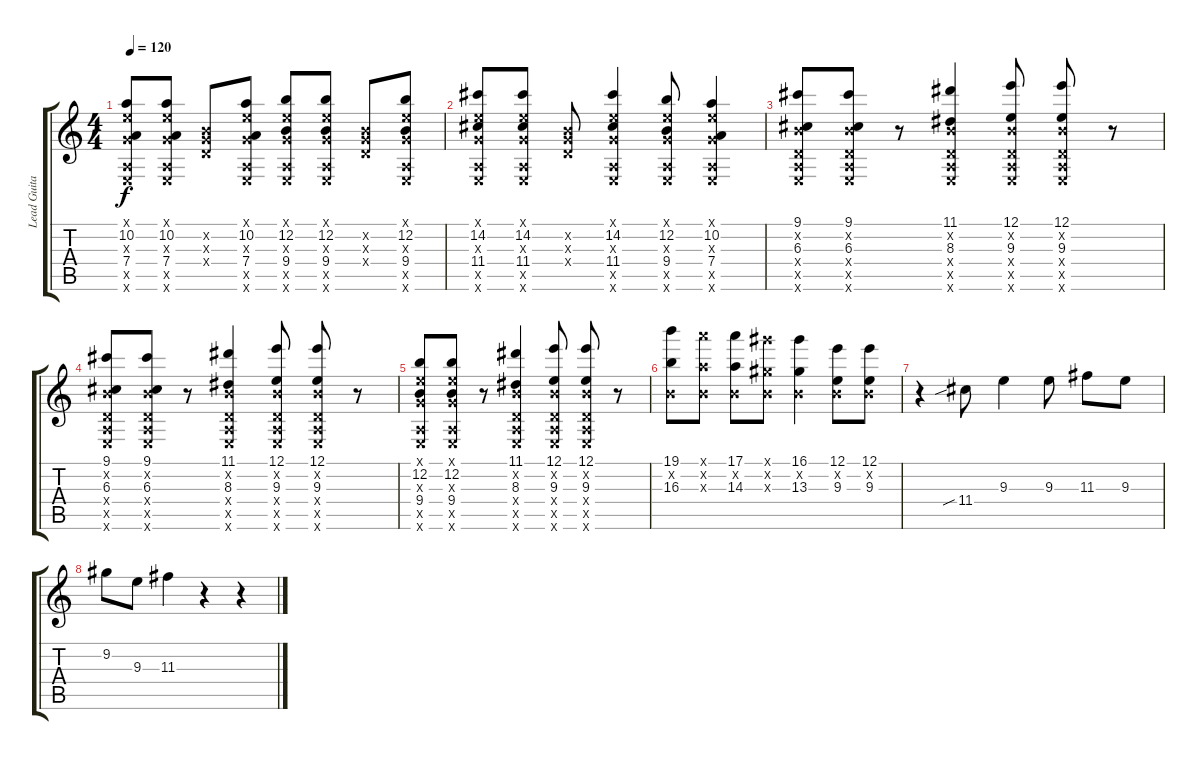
\track ("Lead Guitar" "Lead Guita") {instrument acousticguitarsteel}
\staff {score tabs}
\tuning (E4 B3 G3 D3 A2 E2) {hide}
\ts (4 4)
\tempo 120
\clef g2
\ks c
(0.1{x} 10.2 0.3{x} 7.4 0.5{x} 0.6{x}).8{dy f} (0.1{x} 10.2 0.3{x} 7.4 0.5{x} 0.6{x}).8 (0.2{x} 0.3{x} 0.4{x}).8 (0.1{x} 10.2 0.3{x} 7.4 0.5{x} 0.6{x}).8 (0.1{x} 12.2 0.3{x} 9.4 0.5{x} 0.6{x}).8 (0.1{x} 12.2 0.3{x} 9.4 0.5{x} 0.6{x}).8 (0.2{x} 0.3{x} 0.4{x}).8 (0.1{x} 12.2 0.3{x} 9.4 0.5{x} 0.6{x}).8 |
(0.1{x} 14.2 0.3{x} 11.4 0.5{x} 0.6{x}).8 (0.1{x} 14.2 0.3{x} 11.4 0.5{x} 0.6{x}).8 (0.2{x} 0.3{x} 0.4{x}).8 (0.1{x} 14.2 0.3{x} 11.4 0.5{x} 0.6{x}).4 (0.1{x} 12.2 0.3{x} 9.4 0.5{x} 0.6{x}).8 (0.1{x} 10.2 0.3{x} 7.4 0.5{x} 0.6{x}).4 |
(9.1 0.2{x} 6.3 0.4{x} 0.5{x} 0.6{x}).8 (9.1 0.2{x} 6.3 0.4{x} 0.5{x} 0.6{x}).8 r.8 (11.1 0.2{x} 8.3 0.4{x} 0.5{x} 0.6{x}).4 (12.1 0.2{x} 9.3 0.4{x} 0.5{x} 0.6{x}).8 (12.1 0.2{x} 9.3 0.4{x} 0.5{x} 0.6{x}).8 r.8 |
(9.1 0.2{x} 6.3 0.4{x} 0.5{x} 0.6{x}).8 (9.1 0.2{x} 6.3 0.4{x} 0.5{x} 0.6{x}).8 r.8 (11.1 0.2{x} 8.3 0.4{x} 0.5{x} 0.6{x}).4 (12.1 0.2{x} 9.3 0.4{x} 0.5{x} 0.6{x}).8 (12.1 0.2{x} 9.3 0.4{x} 0.5{x} 0.6{x}).8 r.8 |
(0.1{x} 12.2 0.3{x} 9.4 0.5{x} 0.6{x}).8 (0.1{x} 12.2 0.3{x} 9.4 0.5{x} 0.6{x}).8 r.8 (11.1 0.2{x} 8.3 0.4{x} 0.5{x} 0.6{x}).4 (12.1 0.2{x} 9.3 0.4{x} 0.5{x} 0.6{x}).8 (12.1 0.2{x} 9.3 0.4{x} 0.5{x} 0.6{x}).8 r.8 |
(19.1 0.2{x} 16.3).8 (17.1{x} 0.2{x} 14.3{x}).8 (17.1 0.2{x} 14.3).8 (16.1{x} 0.2{x} 13.3{x}).8 (16.1 0.2{x} 13.3).4 (12.1 0.2{x} 9.3).8 (12.1 0.2{x} 9.3).8 |
r.4 11.4{sib}.8 9.3.4 9.3.8 11.3.8 9.3.8 |
9.2.8 9.3.8 11.3.4 r.4 r.4
